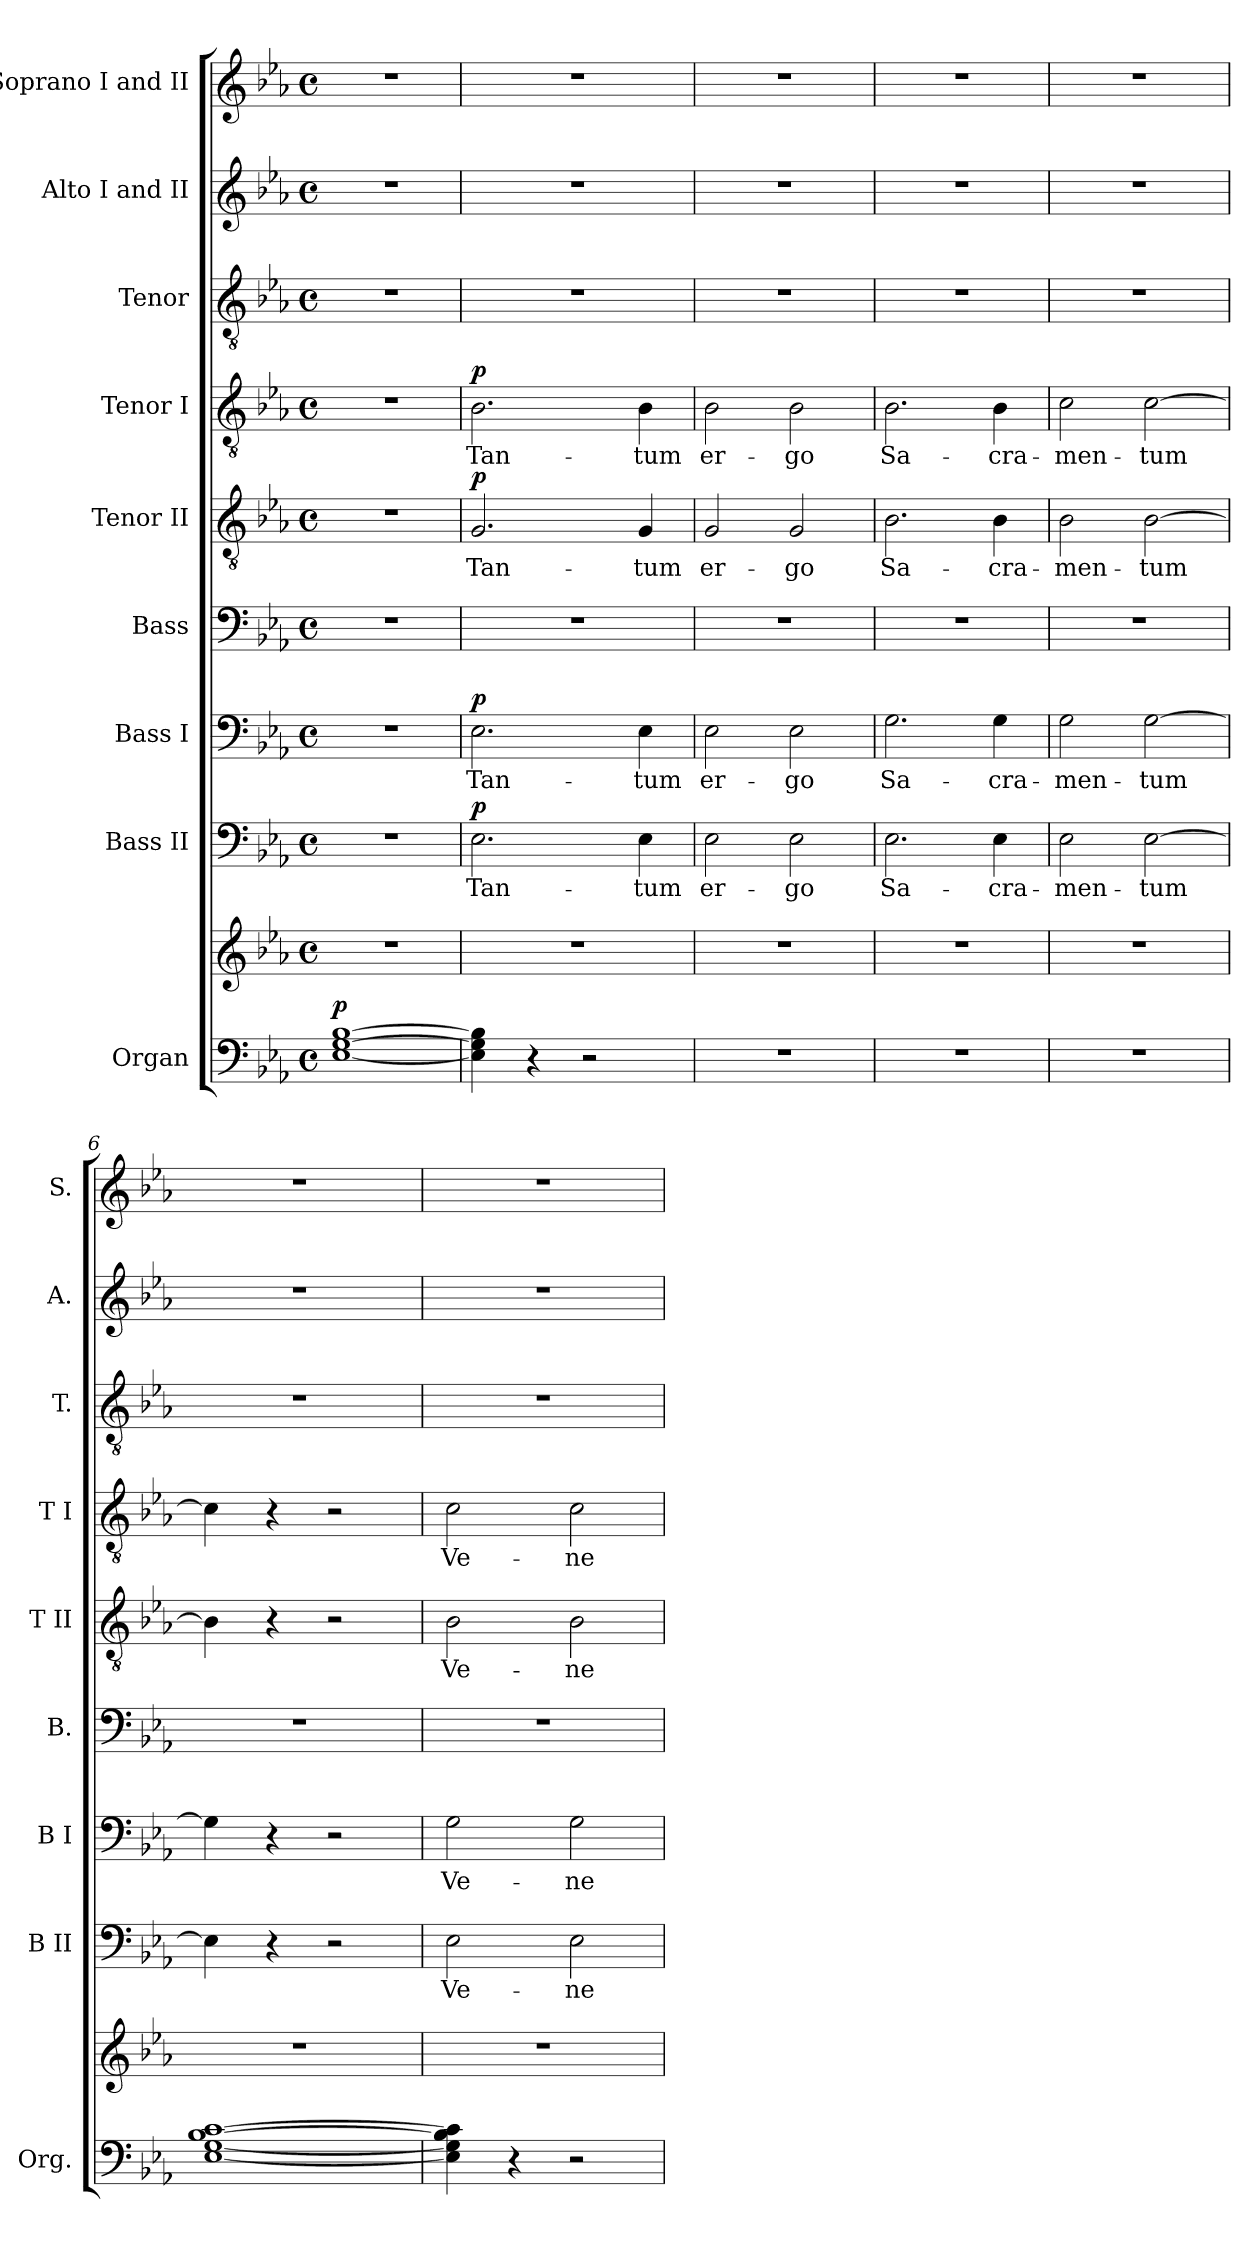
**kern	**kern	**dynam	**kern	**text	**dynam	**kern	**text	**dynam	**kern	**kern	**text	**dynam	**kern	**text	**dynam	**kern	**kern	**kern
*part9	*part9	*part9	*part8	*part8	*part8	*part7	*part7	*part7	*part6	*part5	*part5	*part5	*part4	*part4	*part4	*part3	*part2	*part1
*staff10	*staff9	*staff9/10	*staff8	*staff8	*staff8	*staff7	*staff7	*staff7	*staff6	*staff5	*staff5	*staff5	*staff4	*staff4	*staff4	*staff3	*staff2	*staff1
*I"Organ	*	*	*I"Bass II	*	*	*I"Bass I	*	*	*I"Bass	*I"Tenor II	*	*	*I"Tenor I	*	*	*I"Tenor	*I"Alto I and II	*I"Soprano I and II
*I'Org.	*	*	*I'B II	*	*	*I'B I	*	*	*I'B.	*I'T II	*	*	*I'T I	*	*	*I'T.	*I'A.	*I'S.
!!LO:PB:g=z
*clefF4	*clefG2	*	*clefF4	*	*	*clefF4	*	*	*clefF4	*clefGv2	*	*	*clefGv2	*	*	*clefGv2	*clefG2	*clefG2
*	*	*	*	*	*	*	*	*	*	*ITrd7c12	*	*	*ITrd7c12	*	*	*ITrd7c12	*	*
*k[b-e-a-]	*k[b-e-a-]	*	*k[b-e-a-]	*	*	*k[b-e-a-]	*	*	*k[b-e-a-]	*k[b-e-a-]	*	*	*k[b-e-a-]	*	*	*k[b-e-a-]	*k[b-e-a-]	*k[b-e-a-]
*E-:	*E-:	*	*E-:	*	*	*E-:	*	*	*E-:	*E-:	*	*	*E-:	*	*	*E-:	*E-:	*E-:
*M4/4	*M4/4	*	*M4/4	*	*	*M4/4	*	*	*M4/4	*M4/4	*	*	*M4/4	*	*	*M4/4	*M4/4	*M4/4
*met(c)	*met(c)	*	*met(c)	*	*	*met(c)	*	*	*met(c)	*met(c)	*	*	*met(c)	*	*	*met(c)	*met(c)	*met(c)
*MM100	*MM100	*	*MM100	*	*	*MM100	*	*	*MM100	*MM100	*	*	*MM100	*	*	*MM100	*MM100	*MM100
=1	=1	=1	=1	=1	=1	=1	=1	=1	=1	=1	=1	=1	=1	=1	=1	=1	=1	=1
[1E-i [1Gi [1B-i	1r	p	1r	.	.	1r	.	.	1r	1r	.	.	1r	.	.	1r	1r	1r
=2	=2	=2	=2	=2	=2	=2	=2	=2	=2	=2	=2	=2	=2	=2	=2	=2	=2	=2
!	!	!	!	!LO:LY:b:color=#000000	!	!	!	!	!	!	!	!	!	!	!	!	!	!
!	!	!	!	!	!	!	!LO:LY:b:color=#000000	!	!	!	!	!	!	!	!	!	!	!
!	!	!	!	!	!	!	!	!	!	!	!LO:LY:b:color=#000000	!	!	!	!	!	!	!
!	!	!	!	!	!	!	!	!	!	!	!	!	!	!LO:LY:b:color=#000000	!	!	!	!
4E-i\] 4Gi] 4B-i]	1r	.	2.E-i\	Tan-	p	2.E-i\	Tan-	p	1r	2.GGi/	Tan-	p	2.BB-i\	Tan-	p	1r	1r	1r
4r	.	.	.	.	.	.	.	.	.	.	.	.	.	.	.	.	.	.
2r	.	.	.	.	.	.	.	.	.	.	.	.	.	.	.	.	.	.
!	!	!	!	!LO:LY:b:color=#000000	!	!	!	!	!	!	!	!	!	!	!	!	!	!
!	!	!	!	!	!	!	!LO:LY:b:color=#000000	!	!	!	!	!	!	!	!	!	!	!
!	!	!	!	!	!	!	!	!	!	!	!LO:LY:b:color=#000000	!	!	!	!	!	!	!
!	!	!	!	!	!	!	!	!	!	!	!	!	!	!LO:LY:b:color=#000000	!	!	!	!
.	.	.	4E-i\	-tum	.	4E-i\	-tum	.	.	4GGi/	-tum	.	4BB-i\	-tum	.	.	.	.
=3	=3	=3	=3	=3	=3	=3	=3	=3	=3	=3	=3	=3	=3	=3	=3	=3	=3	=3
!	!	!	!	!LO:LY:b:color=#000000	!	!	!	!	!	!	!	!	!	!	!	!	!	!
!	!	!	!	!	!	!	!LO:LY:b:color=#000000	!	!	!	!	!	!	!	!	!	!	!
!	!	!	!	!	!	!	!	!	!	!	!LO:LY:b:color=#000000	!	!	!	!	!	!	!
!	!	!	!	!	!	!	!	!	!	!	!	!	!	!LO:LY:b:color=#000000	!	!	!	!
1r	1r	.	2E-i\	er-	.	2E-i\	er-	.	1r	2GGi/	er-	.	2BB-i\	er-	.	1r	1r	1r
!	!	!	!	!LO:LY:b:color=#000000	!	!	!	!	!	!	!	!	!	!	!	!	!	!
!	!	!	!	!	!	!	!LO:LY:b:color=#000000	!	!	!	!	!	!	!	!	!	!	!
!	!	!	!	!	!	!	!	!	!	!	!LO:LY:b:color=#000000	!	!	!	!	!	!	!
!	!	!	!	!	!	!	!	!	!	!	!	!	!	!LO:LY:b:color=#000000	!	!	!	!
.	.	.	2E-i\	-go	.	2E-i\	-go	.	.	2GGi/	-go	.	2BB-i\	-go	.	.	.	.
=4	=4	=4	=4	=4	=4	=4	=4	=4	=4	=4	=4	=4	=4	=4	=4	=4	=4	=4
!	!	!	!	!LO:LY:b:color=#000000	!	!	!	!	!	!	!	!	!	!	!	!	!	!
!	!	!	!	!	!	!	!LO:LY:b:color=#000000	!	!	!	!	!	!	!	!	!	!	!
!	!	!	!	!	!	!	!	!	!	!	!LO:LY:b:color=#000000	!	!	!	!	!	!	!
!	!	!	!	!	!	!	!	!	!	!	!	!	!	!LO:LY:b:color=#000000	!	!	!	!
1r	1r	.	2.E-i\	Sa-	.	2.Gi\	Sa-	.	1r	2.BB-i\	Sa-	.	2.BB-i\	Sa-	.	1r	1r	1r
!	!	!	!	!LO:LY:b:color=#000000	!	!	!	!	!	!	!	!	!	!	!	!	!	!
!	!	!	!	!	!	!	!LO:LY:b:color=#000000	!	!	!	!	!	!	!	!	!	!	!
!	!	!	!	!	!	!	!	!	!	!	!LO:LY:b:color=#000000	!	!	!	!	!	!	!
!	!	!	!	!	!	!	!	!	!	!	!	!	!	!LO:LY:b:color=#000000	!	!	!	!
.	.	.	4E-i\	-cra-	.	4Gi\	-cra-	.	.	4BB-i\	-cra-	.	4BB-i\	-cra-	.	.	.	.
=5	=5	=5	=5	=5	=5	=5	=5	=5	=5	=5	=5	=5	=5	=5	=5	=5	=5	=5
!	!	!	!	!LO:LY:b:color=#000000	!	!	!	!	!	!	!	!	!	!	!	!	!	!
!	!	!	!	!	!	!	!LO:LY:b:color=#000000	!	!	!	!	!	!	!	!	!	!	!
!	!	!	!	!	!	!	!	!	!	!	!LO:LY:b:color=#000000	!	!	!	!	!	!	!
!	!	!	!	!	!	!	!	!	!	!	!	!	!	!LO:LY:b:color=#000000	!	!	!	!
1r	1r	.	2E-i\	-men-	.	2Gi\	-men-	.	1r	2BB-i\	-men-	.	2Ci\	-men-	.	1r	1r	1r
!	!	!	!	!LO:LY:b:color=#000000	!	!	!	!	!	!	!	!	!	!	!	!	!	!
!	!	!	!	!	!	!	!LO:LY:b:color=#000000	!	!	!	!	!	!	!	!	!	!	!
!	!	!	!	!	!	!	!	!	!	!	!LO:LY:b:color=#000000	!	!	!	!	!	!	!
!	!	!	!	!	!	!	!	!	!	!	!	!	!	!LO:LY:b:color=#000000	!	!	!	!
.	.	.	[2E-i\	-tum	.	[2Gi\	-tum	.	.	[2BB-i\	-tum	.	[2Ci\	-tum	.	.	.	.
=6	=6	=6	=6	=6	=6	=6	=6	=6	=6	=6	=6	=6	=6	=6	=6	=6	=6	=6
[1E-i [1Gi [1B-i [1ci	1r	.	4E-i\]	.	.	4Gi\]	.	.	1r	4BB-i\]	.	.	4Ci\]	.	.	1r	1r	1r
.	.	.	4r	.	.	4r	.	.	.	4r	.	.	4r	.	.	.	.	.
.	.	.	2r	.	.	2r	.	.	.	2r	.	.	2r	.	.	.	.	.
=7	=7	=7	=7	=7	=7	=7	=7	=7	=7	=7	=7	=7	=7	=7	=7	=7	=7	=7
!	!	!	!	!LO:LY:b:color=#000000	!	!	!	!	!	!	!	!	!	!	!	!	!	!
!	!	!	!	!	!	!	!LO:LY:b:color=#000000	!	!	!	!	!	!	!	!	!	!	!
!	!	!	!	!	!	!	!	!	!	!	!LO:LY:b:color=#000000	!	!	!	!	!	!	!
!	!	!	!	!	!	!	!	!	!	!	!	!	!	!LO:LY:b:color=#000000	!	!	!	!
4E-i\] 4Gi] 4B-i] 4ci]	1r	.	2E-i\	Ve-	.	2Gi\	Ve-	.	1r	2BB-i\	Ve-	.	2Ci\	Ve-	.	1r	1r	1r
4r	.	.	.	.	.	.	.	.	.	.	.	.	.	.	.	.	.	.
!	!	!	!	!LO:LY:b:color=#000000	!	!	!	!	!	!	!	!	!	!	!	!	!	!
!	!	!	!	!	!	!	!LO:LY:b:color=#000000	!	!	!	!	!	!	!	!	!	!	!
!	!	!	!	!	!	!	!	!	!	!	!LO:LY:b:color=#000000	!	!	!	!	!	!	!
!	!	!	!	!	!	!	!	!	!	!	!	!	!	!LO:LY:b:color=#000000	!	!	!	!
2r	.	.	2E-i\	-ne-	.	2Gi\	-ne-	.	.	2BB-i\	-ne-	.	2Ci\	-ne-	.	.	.	.
=	=	=	=	=	=	=	=	=	=	=	=	=	=	=	=	=	=	=
*-	*-	*-	*-	*-	*-	*-	*-	*-	*-	*-	*-	*-	*-	*-	*-	*-	*-	*-
